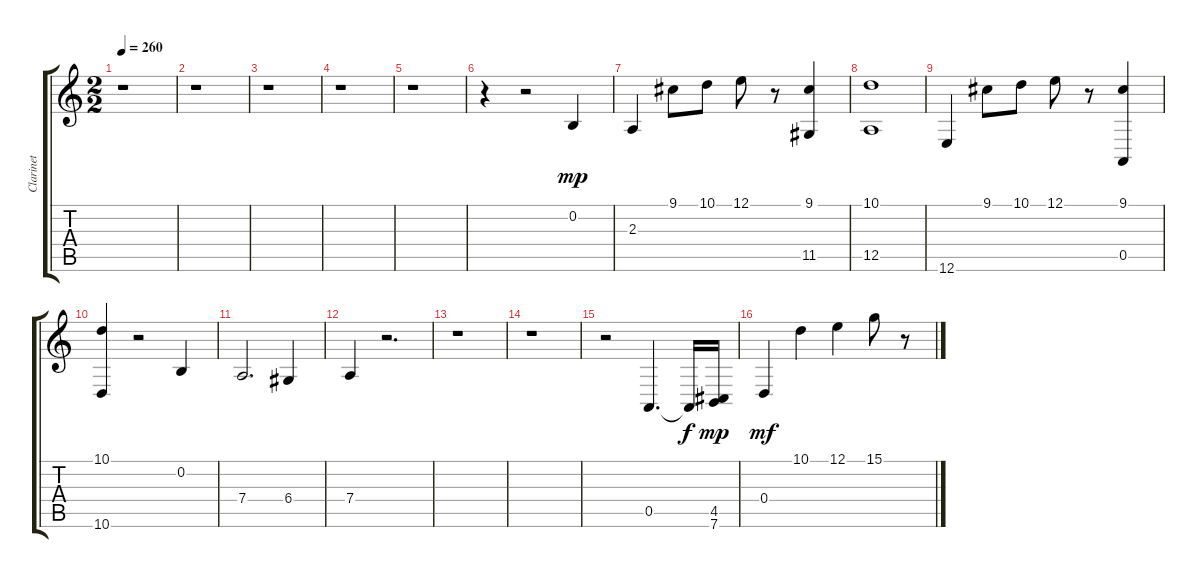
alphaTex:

\track ("Clarinet" "Clarinet") {instrument clarinet}
\staff {score tabs}
\tuning (E4 B3 G3 D3 A2 E2) {hide}
\ts (2 2)
\tempo 260
\clef g2
\ks c
r.1{dy mp} |
r.1 |
r.1 |
r.1 |
r.1 |
r.4 r.2 0.2.4 |
2.3.4 9.1.8 10.1.8 12.1.8 r.8 (9.1 11.5).4 |
(10.1 12.5).1 |
12.6.4 9.1.8 10.1.8 12.1.8 r.8 (9.1 0.5).4 |
(10.1 10.6).4 r.2 0.2.4 |
7.4.2{d} 6.4.4 |
7.4.4 r.2{d} |
r.1 |
r.1 |
r.2 0.5.4{d} 0.5{t}.16{dy f} (4.5 7.6).16{dy mp} |
0.4.4{dy mf} 10.1.4 12.1.4 15.1.8 r.8
